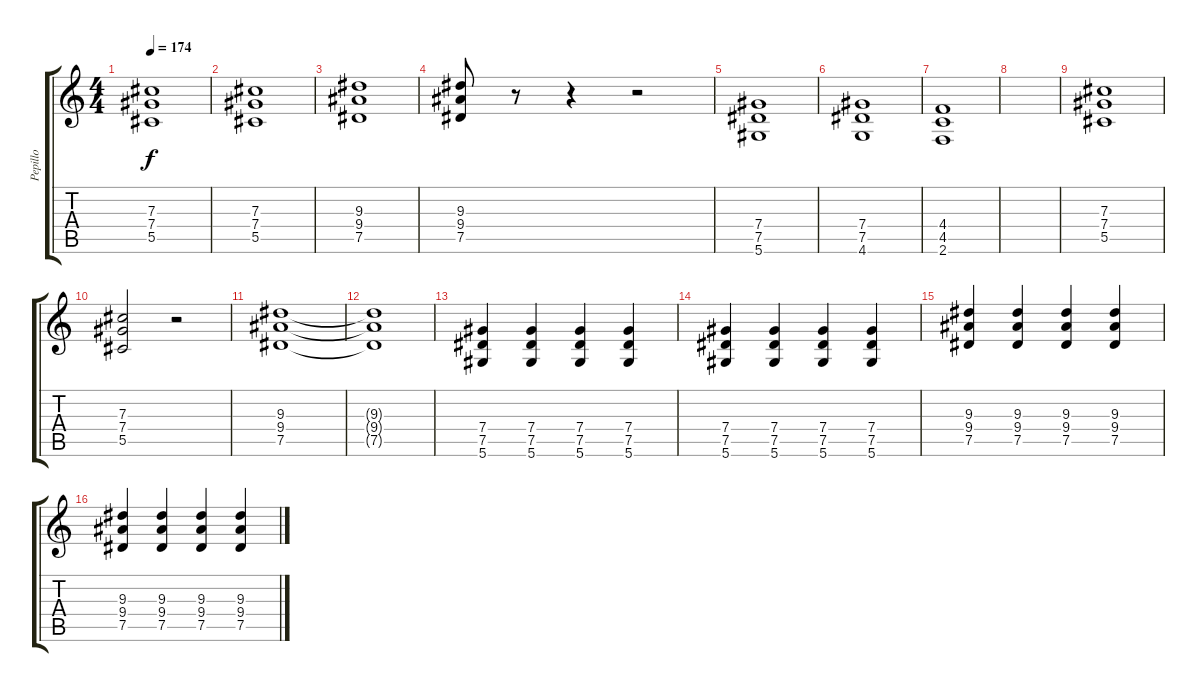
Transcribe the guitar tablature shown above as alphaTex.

\track ("Pepillo" "Pepillo") {instrument overdrivenguitar}
\staff {score tabs}
\tuning (Eb4 Bb3 Gb3 Db3 Ab2 Eb2) {hide}
\ts (4 4)
\tempo 174
\clef g2
\ks c
(7.3 7.4 5.5).1{dy f} |
(7.3 7.4 5.5).1 |
(9.3 9.4 7.5).1 |
(9.3 9.4 7.5).8 r.8 r.4 r.2 |
(7.4 7.5 5.6).1 |
(7.4 7.5 4.6).1 |
(4.4 4.5 2.6).1 |
|
(7.3 7.4 5.5).1 |
(7.3 7.4 5.5).2 r.2 |
(9.3 9.4 7.5).1 |
(9.3{t} 9.4{t} 7.5{t}).1 |
(7.4 7.5 5.6).4 (7.4 7.5 5.6).4 (7.4 7.5 5.6).4 (7.4 7.5 5.6).4 |
(7.4 7.5 5.6).4 (7.4 7.5 5.6).4 (7.4 7.5 5.6).4 (7.4 7.5 5.6).4 |
(9.3 9.4 7.5).4 (9.3 9.4 7.5).4 (9.3 9.4 7.5).4 (9.3 9.4 7.5).4 |
(9.3 9.4 7.5).4 (9.3 9.4 7.5).4 (9.3 9.4 7.5).4 (9.3 9.4 7.5).4
